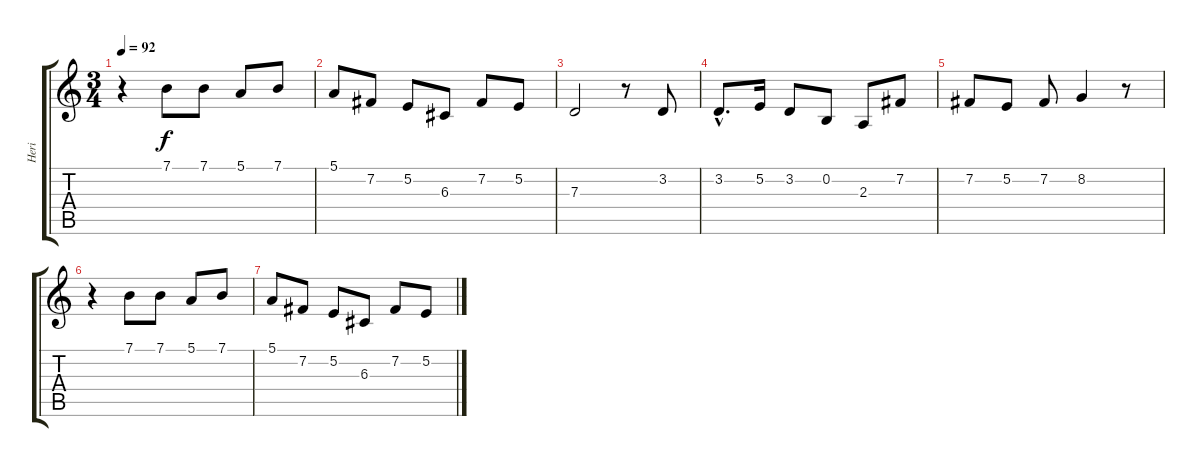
\track ("Heri" "Heri") {instrument lead1square}
\staff {score tabs}
\tuning (E4 B3 G3 D3 A2 E2) {hide}
\ts (3 4)
\tempo 92
\clef g2
\ks c
r.4{dy f} 7.1.8 7.1.8 5.1.8 7.1.8 |
5.1.8 7.2.8 5.2.8 6.3.8 7.2.8 5.2.8 |
7.3.2 r.8 3.2.8 |
3.2{hac}.8{d} 5.2.16 3.2.8 0.2.8 2.3.8 7.2.8 |
7.2.8 5.2.8 7.2.8 8.2.4 r.8 |
r.4 7.1.8 7.1.8 5.1.8 7.1.8 |
5.1.8 7.2.8 5.2.8 6.3.8 7.2.8 5.2.8
